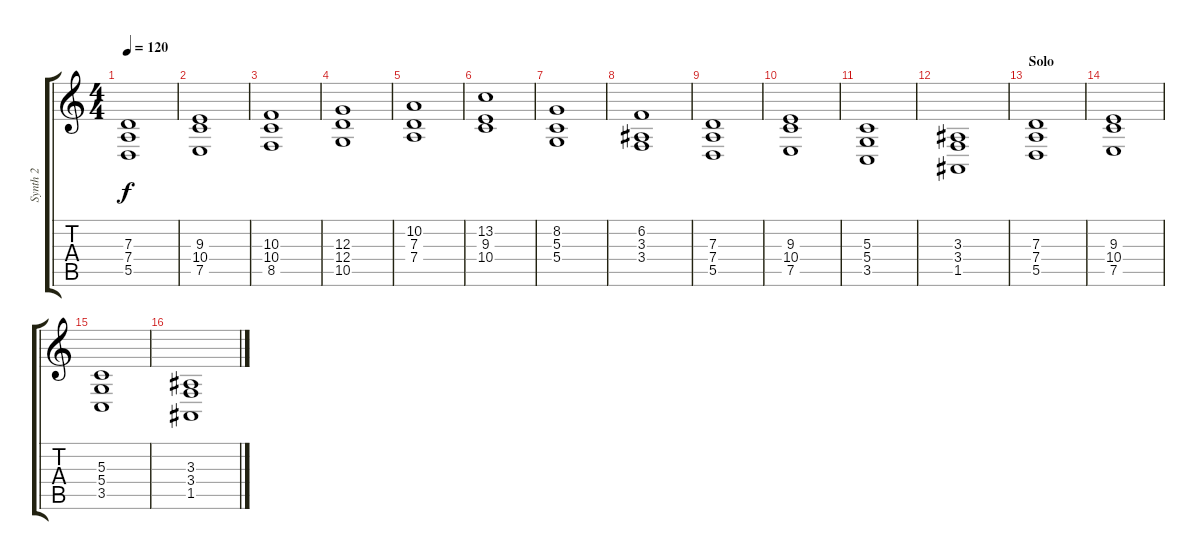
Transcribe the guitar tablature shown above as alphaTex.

\track ("Synth 2" "Synth 2") {instrument synthstrings1}
\staff {score tabs}
\tuning (E4 B3 G3 D3 A2 D2) {hide}
\ts (4 4)
\tempo 120
\clef g2
\ks c
(7.3 7.4 5.5).1{dy f} |
(9.3 10.4 7.5).1 |
(10.3 10.4 8.5).1 |
(12.3 12.4 10.5).1 |
(10.2 7.3 7.4).1 |
(13.2 9.3 10.4).1 |
(8.2 5.3 5.4).1 |
(6.2 3.3 3.4).1 |
(7.3 7.4 5.5).1 |
(9.3 10.4 7.5).1 |
(5.3 5.4 3.5).1 |
(3.3 3.4 1.5).1 |
\section ("" "Solo")
(7.3 7.4 5.5).1 |
(9.3 10.4 7.5).1 |
(5.3 5.4 3.5).1 |
(3.3 3.4 1.5).1
